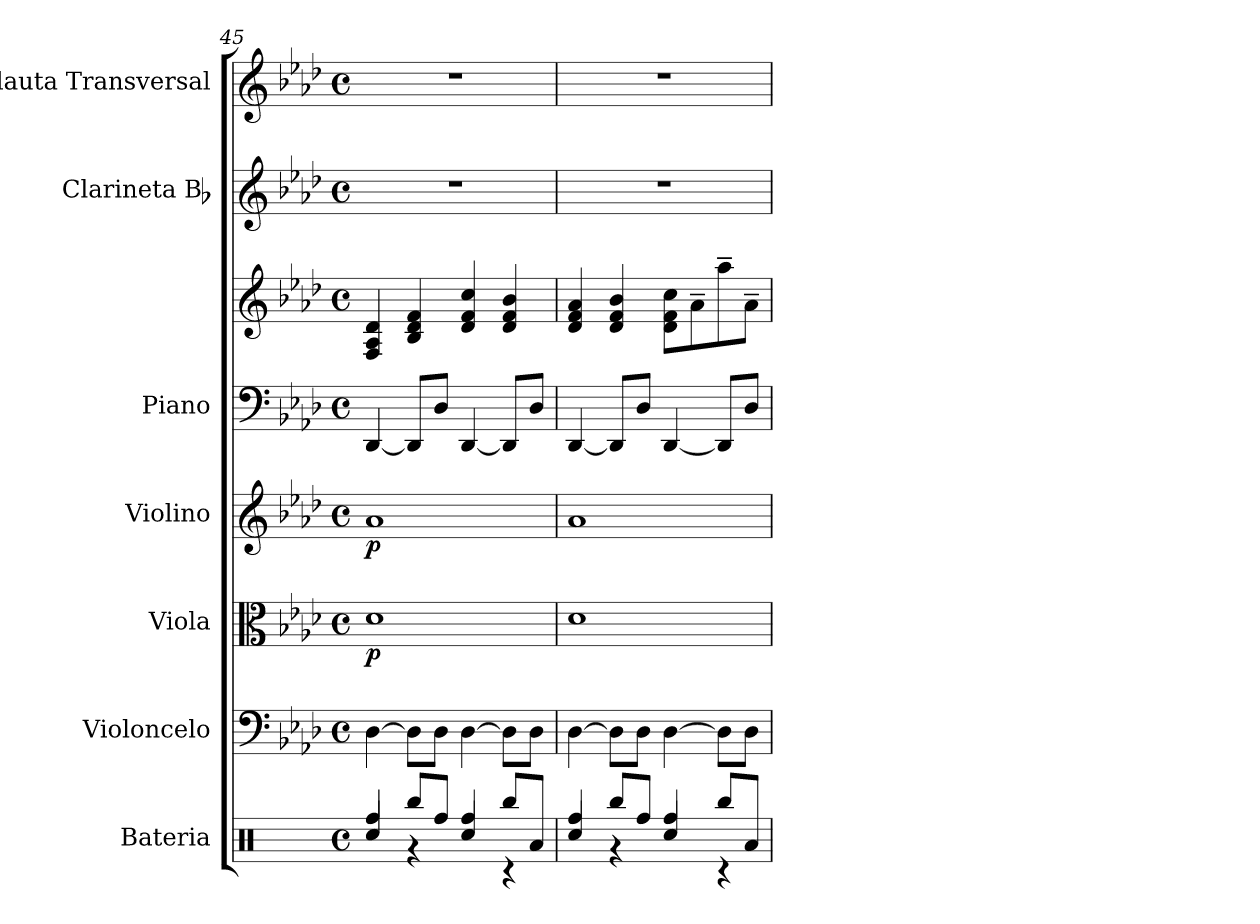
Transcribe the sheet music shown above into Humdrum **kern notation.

**kern	**kern	**kern	**dynam	**kern	**dynam	**kern	**kern	**kern	**kern
*part7	*part6	*part5	*part5	*part4	*part4	*part3	*part3	*part2	*part1
*staff8	*staff7	*staff6	*staff6	*staff5	*staff5	*staff4	*staff3	*staff2	*staff1
*I"Bateria	*I"Violoncelo	*I"Viola	*	*I"Violino	*	*I"Piano	*	*I"Clarineta Bb	*I"Flauta Transversal
*I'Bat.	*I'Vc.	*I'Vla	*	*I'Vln.	*	*I'Pno	*	*I'Cl. Bb	*I'Fl.
*clefX	*clefF4	*clefC3	*	*clefG2	*	*clefF4	*clefG2	*clefG2	*clefG2
*	*	*	*	*	*	*	*	*ITrd1c2	*
*k[]	*k[b-e-a-d-]	*k[b-e-a-d-]	*	*k[b-e-a-d-]	*	*k[b-e-a-d-]	*k[b-e-a-d-]	*k[b-e-a-d-g-c-]	*k[b-e-a-d-]
*M4/4	*M4/4	*M4/4	*	*M4/4	*	*M4/4	*M4/4	*M4/4	*M4/4
*met(c)	*met(c)	*met(c)	*	*met(c)	*	*met(c)	*met(c)	*met(c)	*met(c)
=45	=45	=45	=45	=45	=45	=45	=45	=45	=45
*^	*	*	*	*	*	*	*	*	*
!	!	!	!	!LO:DY:b	!	!LO:DY:b	!	!	!	!
4Rff/	4Rcc/	[4D-\	1d-	p	1a-	p	[4DD-/	4F/ 4A-/ 4d-/	1r	1r
8Rbb/L	4r	8D-\L]	.	.	.	.	8DD-/L]	4B-/ 4d-/ 4f/	.	.
8Rff/J	.	8D-\J	.	.	.	.	8D-/J	.	.	.
4Rff/	4Rcc/	[4D-\	.	.	.	.	[4DD-/	4d-/ 4f/ 4cc/	.	.
8Rbb/L	4r	8D-\L]	.	.	.	.	8DD-/L]	4d-/ 4f/ 4b-/	.	.
8Ra/J	.	8D-\J	.	.	.	.	8D-/J	.	.	.
=46	=46	=46	=46	=46	=46	=46	=46	=46	=46	=46
4Rff/	4Rcc/	[4D-\	1d-	.	1a-	.	[4DD-/	4d-/ 4f/ 4a-/	1r	1r
8Rbb/L	4r	8D-\L]	.	.	.	.	8DD-/L]	4d-/ 4f/ 4b-/	.	.
8Rff/J	.	8D-\J	.	.	.	.	8D-/J	.	.	.
4Rff/	4Rcc/	[4D-\	.	.	.	.	[4DD-/	8d-\ 8f\ 8cc\L	.	.
.	.	.	.	.	.	.	.	8a-~\	.	.
8Rbb/L	4r	8D-\L]	.	.	.	.	8DD-/L]	8aa-~\	.	.
8Ra/J	.	8D-\J	.	.	.	.	8D-/J	8a-~\J	.	.
*v	*v	*	*	*	*	*	*	*	*	*
=	=	=	=	=	=	=	=	=	=
*-	*-	*-	*-	*-	*-	*-	*-	*-	*-
